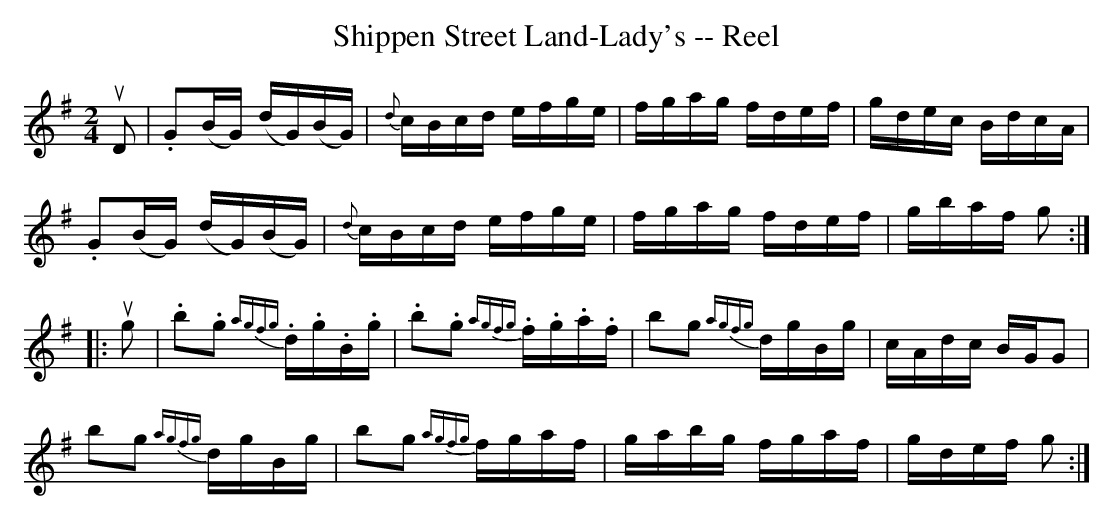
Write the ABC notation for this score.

X:1
T: Shippen Street Land-Lady's -- Reel
M:2/4
L:1/16
K:G
uD2|\
.G2(BG) (dG)(BG) | {d}cBcd efge | fgag fdef | gdec BdcA |
.G2(BG) (dG)(BG) | {d}cBcd efge | fgag fdef | gbaf g2 :|
|:ug2|\
.b2.g2 {agfg}.d.g.B.g | .b2.g2 {agfg}.f.g.a.f | \
b2g2 {agfg}dgBg | cAdc BGG2 |
b2g2 {agfg}dgBg | b2g2 {agfg}fgaf | gabg fgaf | gdef g2 :|
